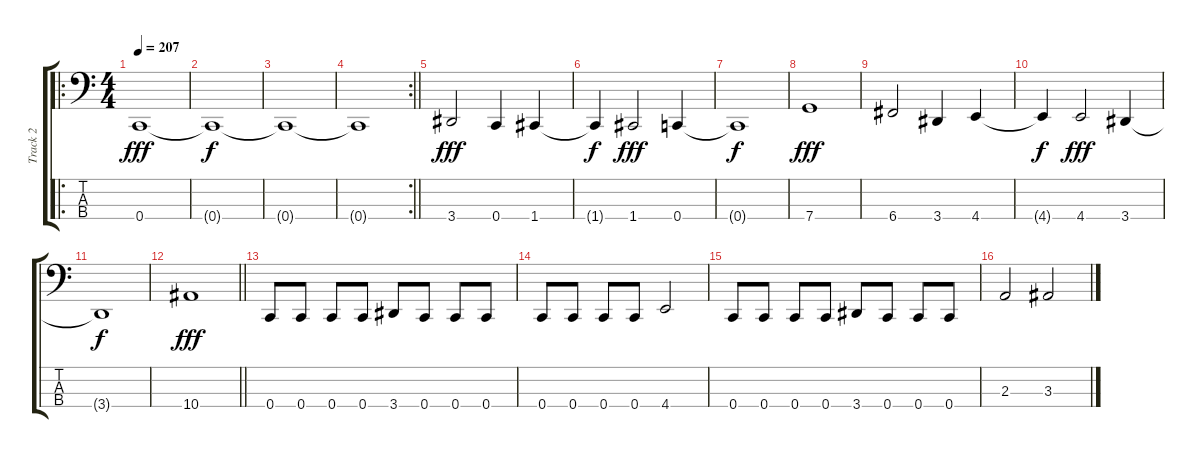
\track ("Track 2" "Track 2") {instrument electricbassfinger}
\staff {score tabs}
\tuning (F2 C2 G1 C1) {hide}
\ro
\ts (4 4)
\section ("" "")
\tempo 207
\clef f4
\ks c
0.4.1{dy fff} |
0.4{t}.1{dy f} |
0.4{t}.1 |
\rc 2
\barLineRight lightlight
0.4{t}.1 |
\section ("" "")
3.4.2{dy fff} 0.4.4 1.4.4 |
1.4{t}.4{dy f} 1.4.2{dy fff} 0.4.4 |
0.4{t}.1{dy f} |
7.4.1{dy fff} |
6.4.2 3.4.4 4.4.4 |
4.4{t}.4{dy f} 4.4.2{dy fff} 3.4.4 |
3.4{t}.1{dy f} |
\barLineRight lightlight
10.4.1{dy fff} |
\section ("" "")
0.4.8 0.4.8 0.4.8 0.4.8 3.4.8 0.4.8 0.4.8 0.4.8 |
0.4.8 0.4.8 0.4.8 0.4.8 4.4.2 |
0.4.8 0.4.8 0.4.8 0.4.8 3.4.8 0.4.8 0.4.8 0.4.8 |
2.3.2 3.3.2
